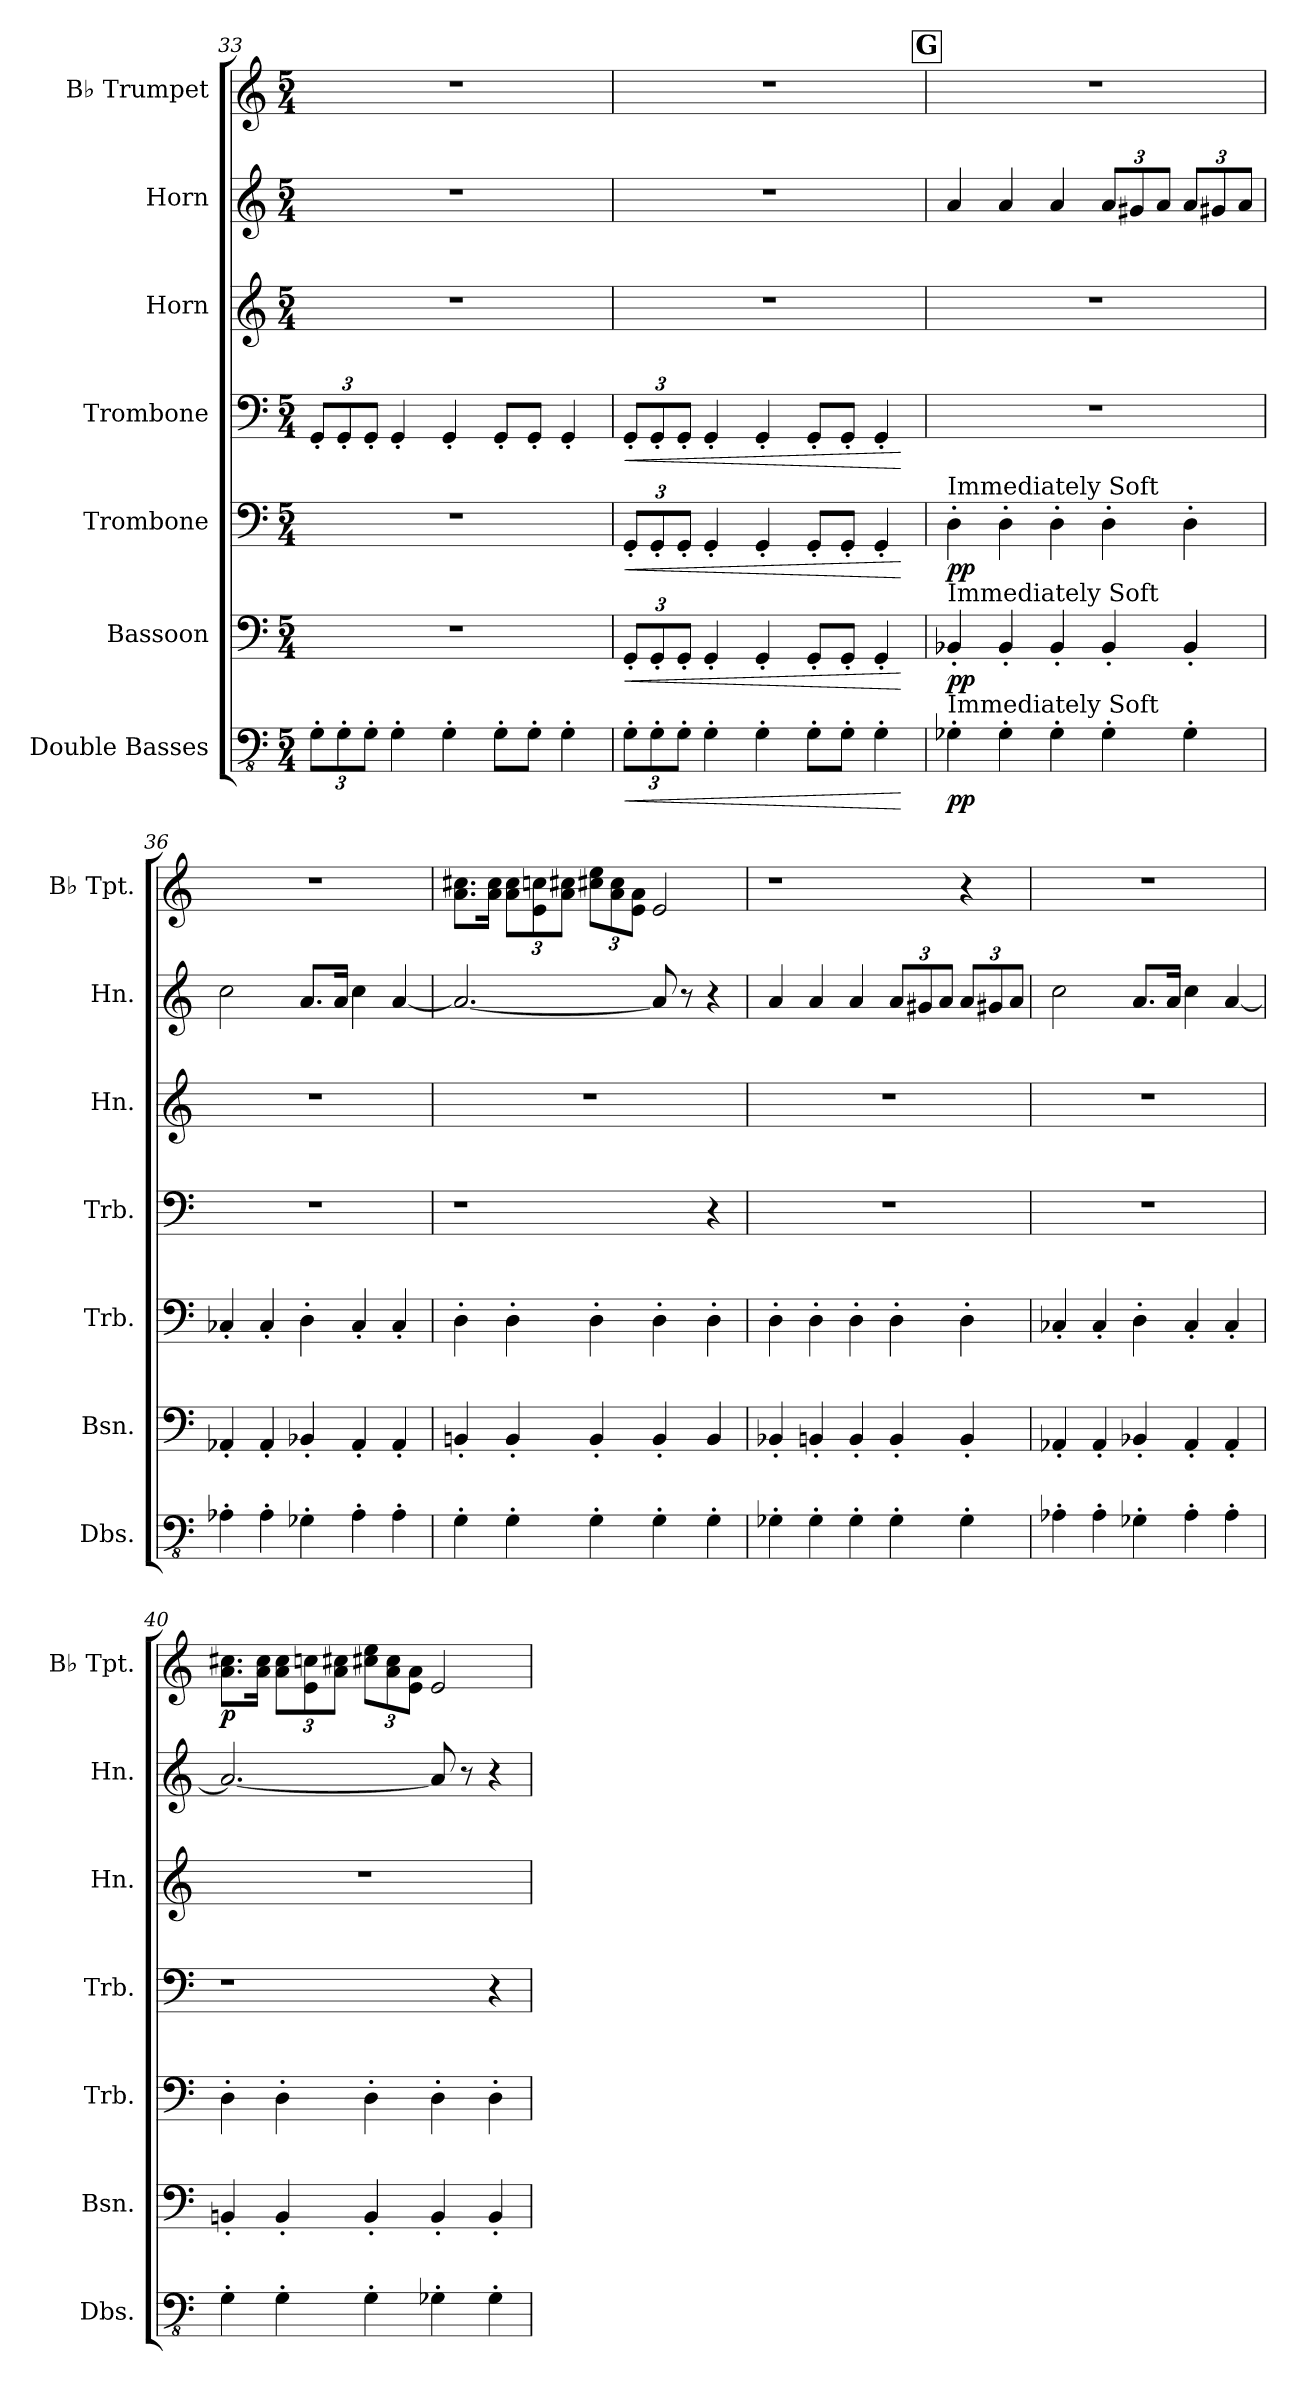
**kern	**dynam	**kern	**dynam	**kern	**dynam	**kern	**dynam	**kern	**kern	**kern	**dynam
*part7	*part7	*part6	*part6	*part5	*part5	*part4	*part4	*part3	*part2	*part1	*part1
*staff7	*staff7	*staff6	*staff6	*staff5	*staff5	*staff4	*staff4	*staff3	*staff2	*staff1	*staff1
*I"Double Basses	*	*I"Bassoon	*	*I"Trombone	*	*I"Trombone	*	*I"Horn	*I"Horn	*I"B♭ Trumpet	*
*I'Dbs.	*	*I'Bsn.	*	*I'Trb.	*	*I'Trb.	*	*I'Hn.	*I'Hn.	*I'B♭ Tpt.	*
!!LO:PB:g=z
*clefFv4	*	*clefF4	*	*clefF4	*	*clefF4	*	*clefG2	*clefG2	*clefG2	*
*	*	*	*	*	*	*	*	*ITrd4c7	*ITrd4c7	*ITrd1c2	*
*k[]	*	*k[]	*	*k[]	*	*k[]	*	*k[b-]	*k[b-]	*k[b-e-]	*
*C:	*	*C:	*	*C:	*	*C:	*	*F:	*F:	*B-:	*
*M5/4	*	*M5/4	*	*M5/4	*	*M5/4	*	*M5/4	*M5/4	*M5/4	*
*Xbrackettup	*	*	*	*	*	*Xbrackettup	*	*	*	*	*
=33	=33	=33	=33	=33	=33	=33	=33	=33	=33	=33	=33
12GG'\L	.	4%5r	.	4%5r	.	12GG'/L	.	4%5r	4%5r	4%5r	.
12GG'\	.	.	.	.	.	12GG'/	.	.	.	.	.
12GG'\J	.	.	.	.	.	12GG'/J	.	.	.	.	.
4GG'\	.	.	.	.	.	4GG'/	.	.	.	.	.
4GG'\	.	.	.	.	.	4GG'/	.	.	.	.	.
8GG'\L	.	.	.	.	.	8GG'/L	.	.	.	.	.
8GG'\J	.	.	.	.	.	8GG'/J	.	.	.	.	.
4GG'\	.	.	.	.	.	4GG'/	.	.	.	.	.
=34	=34	=34	=34	=34	=34	=34	=34	=34	=34	=34	=34
!	!LO:HP:b	!	!	!	!	!	!	!	!	!	!
*	*	*Xbrackettup	*	*	*	*	*	*	*	*	*
!	!	!	!LO:HP:b	!	!	!	!	!	!	!	!
*	*	*	*	*Xbrackettup	*	*	*	*	*	*	*
!	!	!	!	!	!LO:HP:b	!	!LO:HP:b	!	!	!	!
12GG'\L	<	12GG'/L	<	12GG'/L	<	12GG'/L	<	4%5r	4%5r	4%5r	.
12GG'\	.	12GG'/	.	12GG'/	.	12GG'/	.	.	.	.	.
12GG'\J	.	12GG'/J	.	12GG'/J	.	12GG'/J	.	.	.	.	.
4GG'\	.	4GG'/	.	4GG'/	.	4GG'/	.	.	.	.	.
4GG'\	.	4GG'/	.	4GG'/	.	4GG'/	.	.	.	.	.
8GG'\L	.	8GG'/L	.	8GG'/L	.	8GG'/L	.	.	.	.	.
8GG'\J	.	8GG'/J	.	8GG'/J	.	8GG'/J	.	.	.	.	.
4GG'\	.	4GG'/	.	4GG'/	.	4GG'/	.	.	.	.	.
.	[	.	[	.	[	.	[	.	.	.	.
!!LO:REH:place=s1:a:t=G
=35	=35	=35	=35	=35	=35	=35	=35	=35	=35	=35	=35
!	!	!	!	!LO:TX:a:t=Immediately Soft	!	!	!	!	!	!	!
!	!	!LO:TX:a:t=Immediately Soft	!	!	!	!	!	!	!	!	!
!LO:TX:a:t=Immediately Soft	!	!	!	!	!	!	!	!	!	!	!
!	!LO:DY:b	!	!LO:DY:b	!	!LO:DY:b	!	!	!	!	!	!
4GG-X'\	pp	4BB-X'/	pp	4D'\	pp	4%5r	.	4%5r	4d/	4%5r	.
4GG-'\	.	4BB-'/	.	4D'\	.	.	.	.	4d/	.	.
4GG-'\	.	4BB-'/	.	4D'\	.	.	.	.	4d/	.	.
*	*	*	*	*	*	*	*	*	*Xbrackettup	*	*
4GG-'\	.	4BB-'/	.	4D'\	.	.	.	.	12d/L	.	.
.	.	.	.	.	.	.	.	.	12c#X/	.	.
.	.	.	.	.	.	.	.	.	12d/J	.	.
4GG-'\	.	4BB-'/	.	4D'\	.	.	.	.	12d/L	.	.
.	.	.	.	.	.	.	.	.	12c#X/	.	.
.	.	.	.	.	.	.	.	.	12d/J	.	.
!!LO:PB:g=z
=36	=36	=36	=36	=36	=36	=36	=36	=36	=36	=36	=36
4AA-X'\	.	4AA-X'/	.	4C-X'/	.	4%5r	.	4%5r	2f\	4%5r	.
4AA-'\	.	4AA-'/	.	4C-'/	.	.	.	.	.	.	.
4GG-X'\	.	4BB-X'/	.	4D'\	.	.	.	.	8.d/L	.	.
.	.	.	.	.	.	.	.	.	16d/Jk	.	.
4AA-'\	.	4AA-'/	.	4C-'/	.	.	.	.	4f\	.	.
4AA-'\	.	4AA-'/	.	4C-'/	.	.	.	.	[4d/	.	.
=37	=37	=37	=37	=37	=37	=37	=37	=37	=37	=37	=37
4GG'\	.	4BBn'/	.	4D'\	.	1r	.	4%5r	2.d/_	8.g\ 8.bn\L	.
.	.	.	.	.	.	.	.	.	.	16g\ 16b\Jk	.
*	*	*	*	*	*	*	*	*	*	*Xbrackettup	*
4GG'\	.	4BB'/	.	4D'\	.	.	.	.	.	12g\ 12b\L	.
.	.	.	.	.	.	.	.	.	.	12d\ 12b-X\	.
.	.	.	.	.	.	.	.	.	.	12g\ 12bn\J	.
4GG'\	.	4BB'/	.	4D'\	.	.	.	.	.	12bn\ 12dd\L	.
.	.	.	.	.	.	.	.	.	.	12g\ 12b\	.
.	.	.	.	.	.	.	.	.	.	12d\ 12g\J	.
4GG'\	.	4BB'/	.	4D'\	.	.	.	.	8d/]	2d/	.
.	.	.	.	.	.	.	.	.	8r	.	.
4GG'\	.	4BB/	.	4D'\	.	4r	.	.	4r	.	.
=38	=38	=38	=38	=38	=38	=38	=38	=38	=38	=38	=38
4GG-X'\	.	4BB-X'/	.	4D'\	.	4%5r	.	4%5r	4d/	1r	.
4GG-'\	.	4BBn'/	.	4D'\	.	.	.	.	4d/	.	.
4GG-'\	.	4BB'/	.	4D'\	.	.	.	.	4d/	.	.
4GG-'\	.	4BB'/	.	4D'\	.	.	.	.	12d/L	.	.
.	.	.	.	.	.	.	.	.	12c#X/	.	.
.	.	.	.	.	.	.	.	.	12d/J	.	.
4GG-'\	.	4BB'/	.	4D'\	.	.	.	.	12d/L	4r	.
.	.	.	.	.	.	.	.	.	12c#X/	.	.
.	.	.	.	.	.	.	.	.	12d/J	.	.
=39	=39	=39	=39	=39	=39	=39	=39	=39	=39	=39	=39
4AA-X'\	.	4AA-X'/	.	4C-X'/	.	4%5r	.	4%5r	2f\	4%5r	.
4AA-'\	.	4AA-'/	.	4C-'/	.	.	.	.	.	.	.
4GG-X'\	.	4BB-X'/	.	4D'\	.	.	.	.	8.d/L	.	.
.	.	.	.	.	.	.	.	.	16d/Jk	.	.
4AA-'\	.	4AA-'/	.	4C-'/	.	.	.	.	4f\	.	.
4AA-'\	.	4AA-'/	.	4C-'/	.	.	.	.	[4d/	.	.
!!LO:PB:g=z
=40	=40	=40	=40	=40	=40	=40	=40	=40	=40	=40	=40
!	!	!	!	!	!	!	!	!	!	!	!LO:DY:b
4GG'\	.	4BBn'/	.	4D'\	.	1r	.	4%5r	2.d/_	8.g\ 8.bn\L	p
.	.	.	.	.	.	.	.	.	.	16g\ 16b\Jk	.
4GG'\	.	4BB'/	.	4D'\	.	.	.	.	.	12g\ 12b\L	.
.	.	.	.	.	.	.	.	.	.	12d\ 12b-X\	.
.	.	.	.	.	.	.	.	.	.	12g\ 12bn\J	.
4GG'\	.	4BB'/	.	4D'\	.	.	.	.	.	12bn\ 12dd\L	.
.	.	.	.	.	.	.	.	.	.	12g\ 12b\	.
.	.	.	.	.	.	.	.	.	.	12d\ 12g\J	.
4GG-X'\	.	4BB'/	.	4D'\	.	.	.	.	8d/]	2d/	.
.	.	.	.	.	.	.	.	.	8r	.	.
4GG-'\	.	4BB'/	.	4D'\	.	4r	.	.	4r	.	.
=	=	=	=	=	=	=	=	=	=	=	=
*-	*-	*-	*-	*-	*-	*-	*-	*-	*-	*-	*-
